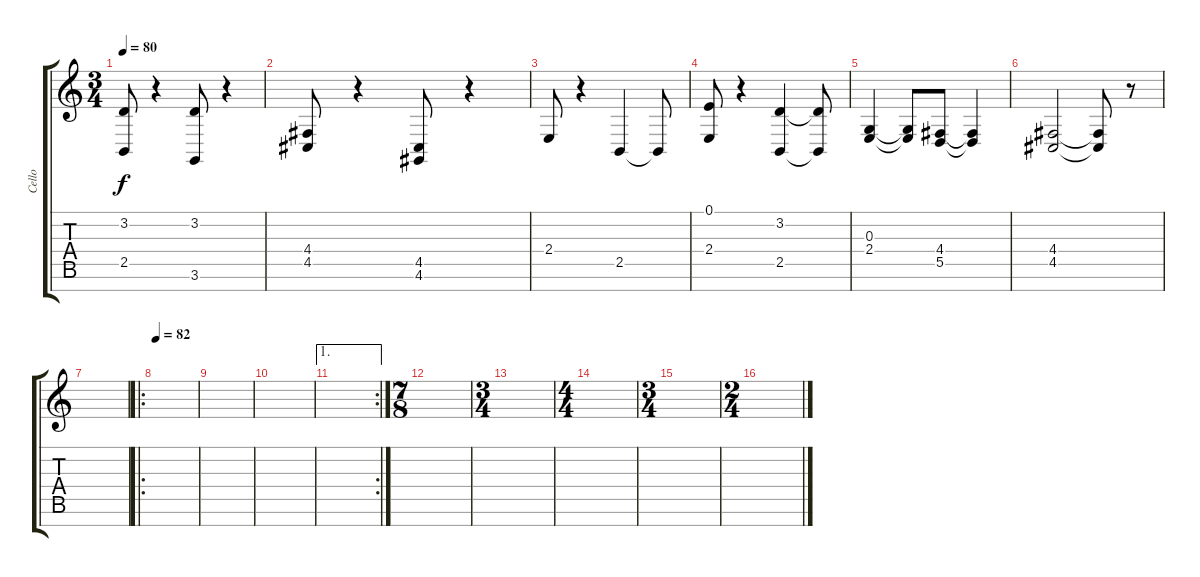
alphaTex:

\track ("Cello" "Cello") {instrument cello}
\staff {score tabs}
\tuning (E4 B3 G3 D3 A2 E2 B1) {hide}
\ts (3 4)
\tempo 80
\clef g2
\ks c
(3.2 2.5).8{dy f} r.4 (3.2 3.6).8 r.4 |
(4.4 4.5).8 r.4 (4.5 4.6).8 r.4 |
2.4.8 r.4 2.5.4 2.5{t}.8 |
(0.1 2.4).8 r.4 (3.2 2.5).4 (3.2{t} 2.5{t}).8 |
(0.3 2.4).4 (0.3{t} 2.4{t}).8 (4.4 5.5).8 (4.4{t} 5.5{t}).4 |
(4.4 4.5).2 (4.4{t} 4.5{t}).8 r.8 |
|
\ro
\tempo 82
|
|
|
\ae 1
\rc 2
|
\ts (7 8)
|
\ts (3 4)
|
\ts (4 4)
|
\ts (3 4)
|
\ts (2 4)
